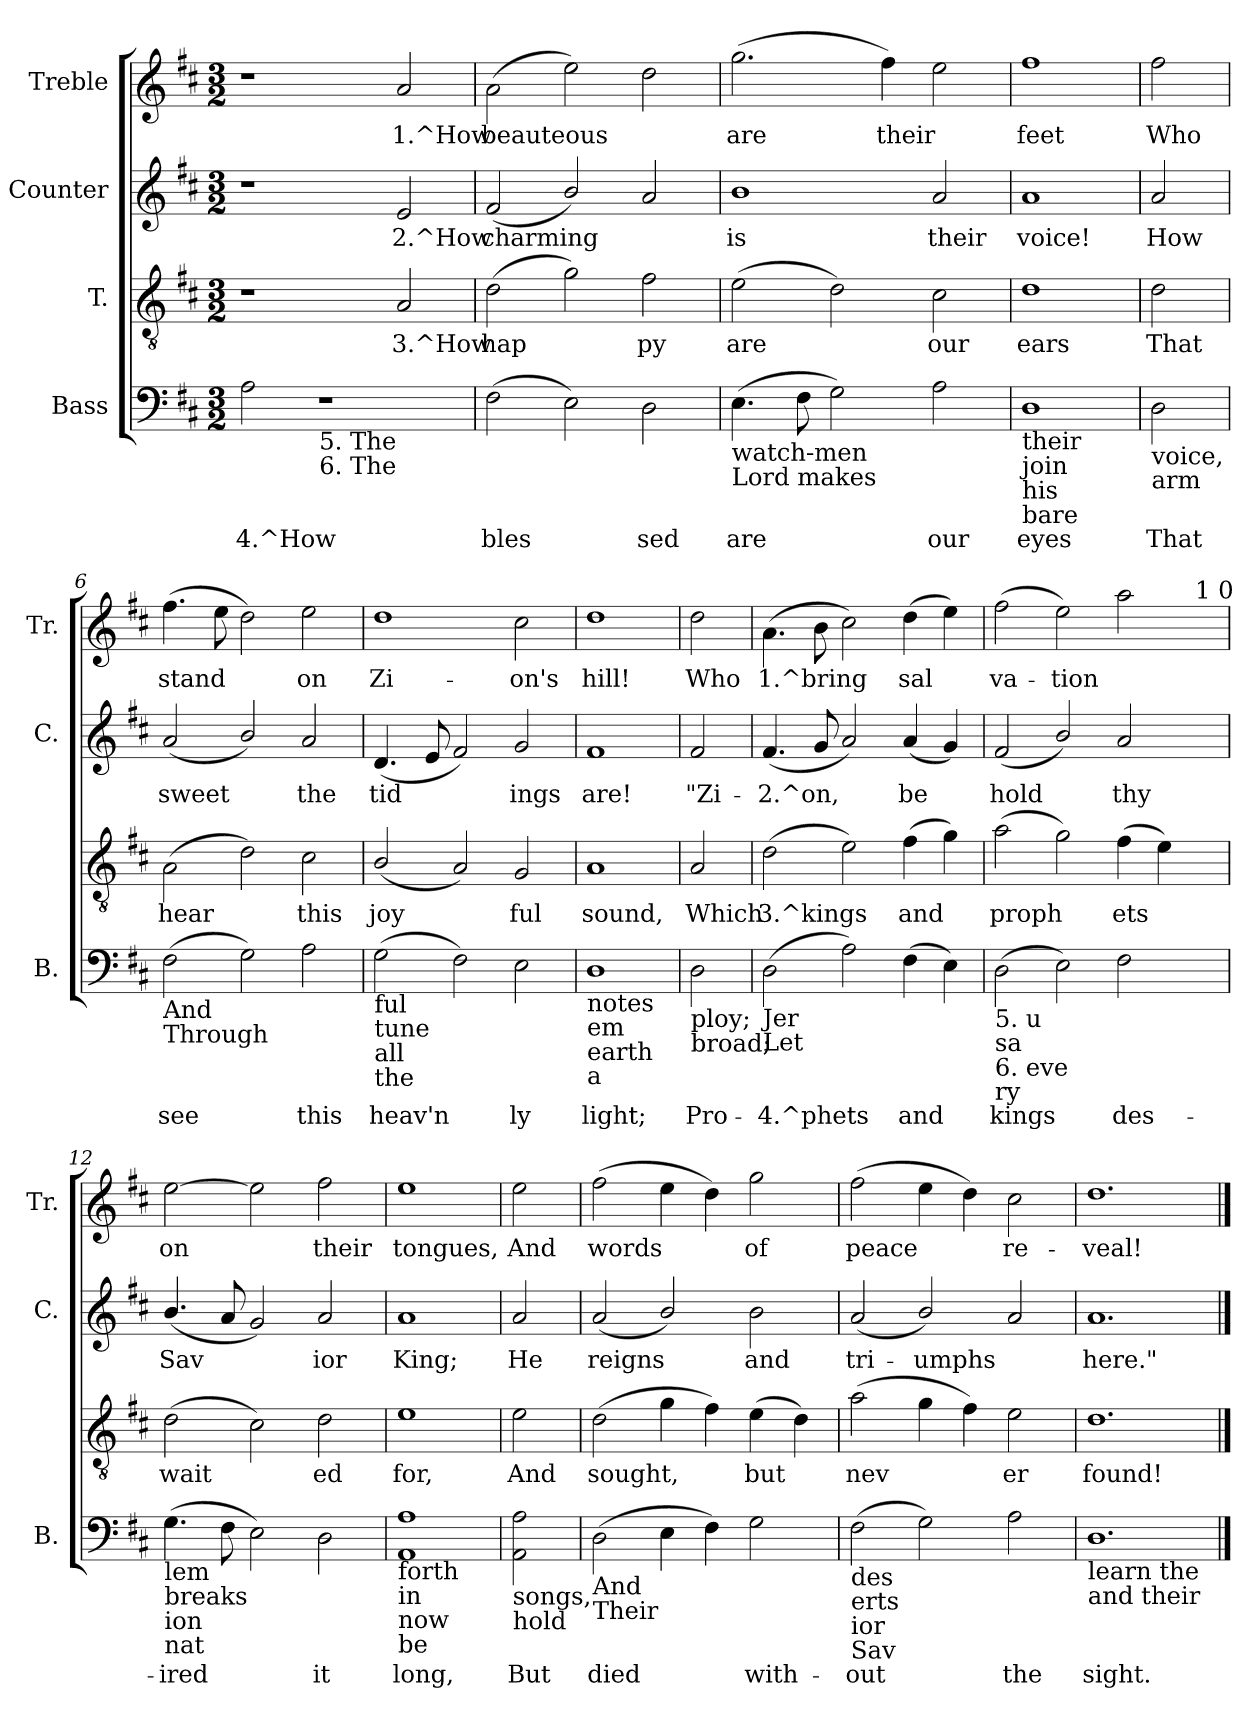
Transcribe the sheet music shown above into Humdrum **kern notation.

**kern	**text	**kern	**text	**kern	**text	**kern	**text
*part4	*part4	*part3	*part3	*part2	*part2	*part1	*part1
*staff4	*staff4	*staff3	*staff3	*staff2	*staff2	*staff1	*staff1
*I"Bass	*	*I"T.	*	*I"Counter	*	*I"Treble	*
*I'B.	*	*	*	*I'C.	*	*I'Tr.	*
!!LO:PB:g=z
*stria5	*	*stria5	*	*stria5	*	*stria5	*
*clefF4	*	*clefGv2	*	*clefG2	*	*clefG2	*
*k[f#c#]	*	*k[f#c#]	*	*k[f#c#]	*	*k[f#c#]	*
*D:	*	*D:	*	*D:	*	*D:	*
*M3/2	*	*M3/2	*	*M3/2	*	*M3/2	*
=1	=1	=1	=1	=1	=1	=1	=1
!	!LO:LY:b:rj	!	!	!	!	!	!
2A\	4.^How	1r	.	1r	.	1r	.
!LO:TX:b:t=5. The	!	!	!	!	!	!	!
!LO:TX:b:t=6. The	!	!	!	!	!	!	!
1r	.	.	.	.	.	.	.
!	!	!	!LO:LY:b:rj	!	!LO:LY:b:rj	!	!LO:LY:b:rj
.	.	2A/	3.^How	2e/	2.^How	2a/	1.^How
=2	=2	=2	=2	=2	=2	=2	=2
!	!LO:LY:b:rj	!	!LO:LY:b:rj	!	!LO:LY:b:rj	!	!LO:LY:b:rj
(>2F#\	bles-	(>2d\	hap-	(<2f#/	charming	(>2a\	beauteous
!	!LO:LY:b:rj	!	!LO:LY:b:rj	!	!LO:LY:b:rj	!	!LO:LY:b:rj
2E\)	--	2g\)	--	2b/)	.	2ee\)	.
!	!LO:LY:b:rj	!	!LO:LY:b:rj	!	!LO:LY:b:rj	!	!LO:LY:b:rj
2D\	-sed	2f#\	-py	2a/	.	2dd\	.
=3	=3	=3	=3	=3	=3	=3	=3
!LO:TX:b:t=watch-men	!	!	!	!	!	!	!
!LO:TX:b:t=Lord makes	!	!	!	!	!	!	!
!	!LO:LY:b:rj	!	!LO:LY:b:rj	!	!LO:LY:b:rj	!	!LO:LY:b:rj
(>4.E\	are	(>2e\	are	1b	is	(>2.gg\	are
!	!LO:LY:b:rj	!	!	!	!	!	!
8F#\	.	.	.	.	.	.	.
!	!LO:LY:b:rj	!	!LO:LY:b:rj	!	!	!	!
2G\)	.	2d\)	.	.	.	.	.
!	!	!	!	!	!	!	!LO:LY:b:rj
.	.	.	.	.	.	4ff#\)	their
!	!LO:LY:b:rj	!	!LO:LY:b:rj	!	!LO:LY:b:rj	!	!LO:LY:b:rj
2A\	our	2c#\	our	2a/	their	2ee\	.
=4	=4	=4	=4	=4	=4	=4	=4
!LO:TX:b:t=their	!	!	!	!	!	!	!
!LO:TX:b:t=join	!	!	!	!	!	!	!
!LO:TX:b:t=his	!	!	!	!	!	!	!
!LO:TX:b:t=bare	!	!	!	!	!	!	!
!	!LO:LY:b:rj	!	!LO:LY:b:rj	!	!LO:LY:b:rj	!	!LO:LY:b:rj
1D	eyes	1d	ears	1a	voice!	1ff#	feet
=5	=5	=5	=5	=5	=5	=5	=5
!LO:TX:b:t=voice,	!	!	!	!	!	!	!
!LO:TX:b:t=arm	!	!	!	!	!	!	!
!	!LO:LY:b:rj	!	!LO:LY:b:rj	!	!LO:LY:b:rj	!	!LO:LY:b:rj
2D\	That	2d\	That	2a/	How	2ff#\	Who
=6	=6	=6	=6	=6	=6	=6	=6
!LO:TX:b:t=And	!	!	!	!	!	!	!
!LO:TX:b:t=Through	!	!	!	!	!	!	!
!	!LO:LY:b:rj	!	!LO:LY:b:rj	!	!LO:LY:b:rj	!	!LO:LY:b:rj
(>2F#\	see	(>2A\	hear	(<2a/	sweet	(>4.ff#>\	stand
!	!	!	!	!	!	!	!LO:LY:b:rj
.	.	.	.	.	.	8ee\	.
!	!LO:LY:b:rj	!	!LO:LY:b:rj	!	!LO:LY:b:rj	!	!LO:LY:b:rj
2G\)	.	2d\)	.	2b/)	.	2dd\)	.
!	!LO:LY:b:rj	!	!LO:LY:b:rj	!	!LO:LY:b:rj	!	!LO:LY:b:rj
2A\	this	2c#\	this	2a/	the	2ee\	on
=7	=7	=7	=7	=7	=7	=7	=7
!LO:TX:b:t=ful	!	!	!	!	!	!	!
!LO:TX:b:t=tune	!	!	!	!	!	!	!
!LO:TX:b:t=all	!	!	!	!	!	!	!
!LO:TX:b:t=the	!	!	!	!	!	!	!
!	!LO:LY:b:rj	!	!LO:LY:b:rj	!	!LO:LY:b:rj	!	!LO:LY:b:rj
(>2G\	heav'n-	(<2B/	joy-	(<4.d/	tid-	1dd	Zi-
!	!	!	!	!	!LO:LY:b:rj	!	!
.	.	.	.	8e/	--	.	.
!	!LO:LY:b:rj	!	!LO:LY:b:rj	!	!LO:LY:b:rj	!	!
2F#\)	--	2A/)	--	2f#/)	--	.	.
!	!LO:LY:b:rj	!	!LO:LY:b:rj	!	!LO:LY:b:rj	!	!LO:LY:b:rj
2E\	-ly	2G/	-ful	2g/	-ings	2cc#\	-on's
=8	=8	=8	=8	=8	=8	=8	=8
!LO:TX:b:t=notes	!	!	!	!	!	!	!
!LO:TX:b:t=em	!	!	!	!	!	!	!
!LO:TX:b:t=earth	!	!	!	!	!	!	!
!LO:TX:b:t=a	!	!	!	!	!	!	!
!	!LO:LY:b:rj	!	!LO:LY:b:rj	!	!LO:LY:b:rj	!	!LO:LY:b:rj
1D	light;	1A	sound,	1f#	are!	1dd	hill!
=9	=9	=9	=9	=9	=9	=9	=9
!LO:TX:b:t=ploy;	!	!	!	!	!	!	!
!LO:TX:b:t=broad;	!	!	!	!	!	!	!
!	!LO:LY:b:rj	!	!LO:LY:b:rj	!	!LO:LY:b:rj	!	!LO:LY:b:rj
2D\	Pro-	2A/	Which	2f#/	"Zi-	2dd\	Who
!!LO:LB:g=z
=10	=10	=10	=10	=10	=10	=10	=10
!LO:TX:b:t=Jer	!	!	!	!	!	!	!
!LO:TX:b:t=Let	!	!	!	!	!	!	!
!	!LO:LY:b:rj	!	!LO:LY:b:rj	!	!LO:LY:b:rj	!	!LO:LY:b:rj
(>2D\	-4.^phets-	(>2d\	3.^kings	(<4.f#/	-2.^on,-	(>4.a\	1.^bring
!	!	!	!	!	!LO:LY:b:rj	!	!LO:LY:b:rj
.	.	.	.	8g/	--	8b\	.
!	!LO:LY:b:rj	!	!LO:LY:b:rj	!	!LO:LY:b:rj	!	!LO:LY:b:rj
2A\)	--	2e\)	.	2a/)	--	2cc#\)	.
!	!LO:LY:b:rj	!	!LO:LY:b:rj	!	!LO:LY:b:rj	!	!LO:LY:b:rj
(>4F#\	-and	(>4f#\	and	(<4a/	-be-	(>4dd\	sal-
!	!LO:LY:b:rj	!	!LO:LY:b:rj	!	!LO:LY:b:rj	!	!LO:LY:b:rj
4E\)	.	4g\)	.	4g/)	--	4ee\)	--
=11	=11	=11	=11	=11	=11	=11	=11
!LO:TX:b:t=5. u	!	!	!	!	!	!	!
!LO:TX:b:t=sa	!	!	!	!	!	!	!
!LO:TX:b:t=6. eve	!	!	!	!	!	!	!
!LO:TX:b:t=ry	!	!	!	!	!	!	!
!	!LO:LY:b:rj	!	!LO:LY:b:rj	!	!LO:LY:b:rj	!	!LO:LY:b:rj
*	*	*	*	*	*	*^	*
(>2D\	kings	(>2a\	proph-	(<2f#/	-hold	(>2ff#\	1ryy	-va-
!	!LO:LY:b:rj	!	!LO:LY:b:rj	!	!LO:LY:b:rj	!	!	!LO:LY:b:rj
2E\)	.	2g\)	--	2b/)	.	2ee\)	.	-tion
!	!LO:LY:b:rj	!	!LO:LY:b:rj	!	!LO:LY:b:rj	!	!	!LO:LY:b:rj
2F#\	des-	(>4f#\	-ets	2a/	thy	2aa\	4ryy	.
!	!	!	!LO:LY:b:rj	!	!	!	!	!
.	.	4e\)	.	.	.	.	8ryy	.
.	.	.	.	.	.	.	32ryy	.
!	!	!	!	!	!	!	!LO:TX:a:t=1 0	!
.	.	.	.	.	.	.	16.ryy	.
=12	=12	=12	=12	=12	=12	=12	=12	=12
!LO:TX:b:t=lem	!	!	!	!	!	!	!	!
!LO:TX:b:t=breaks	!	!	!	!	!	!	!	!
!LO:TX:b:t=ion	!	!	!	!	!	!	!	!
!LO:TX:b:t=nat	!	!	!	!	!	!	!	!
!	!LO:LY:b:rj	!	!LO:LY:b:rj	!	!LO:LY:b:rj	!	!	!LO:LY:b:rj
*	*	*	*	*	*	*v	*v	*
(>4.G\	-ired	(>2d\	wait-	(<4.b/	Sav-	[>2ee\	on
!	!LO:LY:b:rj	!	!	!	!LO:LY:b:rj	!	!
8F#\	.	.	.	8a/	--	.	.
!	!LO:LY:b:rj	!	!LO:LY:b:rj	!	!LO:LY:b:rj	!	!LO:LY:b:rj
2E\)	.	2c#\)	--	2g/)	--	2ee\]	.
!	!LO:LY:b:rj	!	!LO:LY:b:rj	!	!LO:LY:b:rj	!	!LO:LY:b:rj
2D\	it	2d\	-ed	2a/	-ior	2ff#\	their
=13	=13	=13	=13	=13	=13	=13	=13
!LO:TX:b:t=forth	!	!	!	!	!	!	!
!LO:TX:b:t=in	!	!	!	!	!	!	!
!LO:TX:b:t=now	!	!	!	!	!	!	!
!LO:TX:b:t=be	!	!	!	!	!	!	!
!	!LO:LY:b:rj	!	!LO:LY:b:rj	!	!LO:LY:b:rj	!	!LO:LY:b:rj
1A 1AA	long,	1e	for,	1a	King;	1ee	tongues,
=14	=14	=14	=14	=14	=14	=14	=14
!LO:TX:b:t=songs,	!	!	!	!	!	!	!
!LO:TX:b:t=hold	!	!	!	!	!	!	!
!	!LO:LY:b:rj	!	!LO:LY:b:rj	!	!LO:LY:b:rj	!	!LO:LY:b:rj
2A\ 2AA\	But	2e\	And	2a/	He	2ee\	And
=15	=15	=15	=15	=15	=15	=15	=15
!LO:TX:b:t=And	!	!	!	!	!	!	!
!LO:TX:b:t=Their	!	!	!	!	!	!	!
!	!LO:LY:b:rj	!	!LO:LY:b:rj	!	!LO:LY:b:rj	!	!LO:LY:b:rj
(>2D\	died	(>2d\	sought,	(<2a/	reigns	(>2ff#\	words
!	!LO:LY:b:rj	!	!LO:LY:b:rj	!	!LO:LY:b:rj	!	!LO:LY:b:rj
4E\	.	4g\	.	2b/)	.	4ee\	.
!	!LO:LY:b:rj	!	!LO:LY:b:rj	!	!	!	!LO:LY:b:rj
4F#\)	.	4f#\)	.	.	.	4dd\)	.
!	!LO:LY:b:rj	!	!LO:LY:b:rj	!	!LO:LY:b:rj	!	!LO:LY:b:rj
2G\	with-	(>4e\	but	2b\	and	2gg\	of
!	!	!	!LO:LY:b:rj	!	!	!	!
.	.	4d\)	.	.	.	.	.
=16	=16	=16	=16	=16	=16	=16	=16
!LO:TX:b:t=des	!	!	!	!	!	!	!
!LO:TX:b:t=erts	!	!	!	!	!	!	!
!LO:TX:b:t=ior	!	!	!	!	!	!	!
!LO:TX:b:t=Sav	!	!	!	!	!	!	!
!	!LO:LY:b:rj	!	!LO:LY:b:rj	!	!LO:LY:b:rj	!	!LO:LY:b:rj
(>2F#\	-out	(>2a\	nev-	(<2a/	tri-	(>2ff#\	peace
!	!LO:LY:b:rj	!	!LO:LY:b:rj	!	!LO:LY:b:rj	!	!LO:LY:b:rj
2G\)	.	4g\	--	2b/)	-umphs	4ee\	.
!	!	!	!LO:LY:b:rj	!	!	!	!LO:LY:b:rj
.	.	4f#\)	--	.	.	4dd\)	.
!	!LO:LY:b:rj	!	!LO:LY:b:rj	!	!LO:LY:b:rj	!	!LO:LY:b:rj
2A\	the	2e\	-er	2a/	.	2cc#\	re-
=17	=17	=17	=17	=17	=17	=17	=17
!LO:TX:b:t=learn the	!	!	!	!	!	!	!
!LO:TX:b:t=and their	!	!	!	!	!	!	!
!	!LO:LY:b:rj	!	!LO:LY:b:rj	!	!LO:LY:b:rj	!	!LO:LY:b:rj
1.D	sight.	1.d	found!	1.a	here."	1.dd	-veal!
==	==	==	==	==	==	==	==
*-	*-	*-	*-	*-	*-	*-	*-
